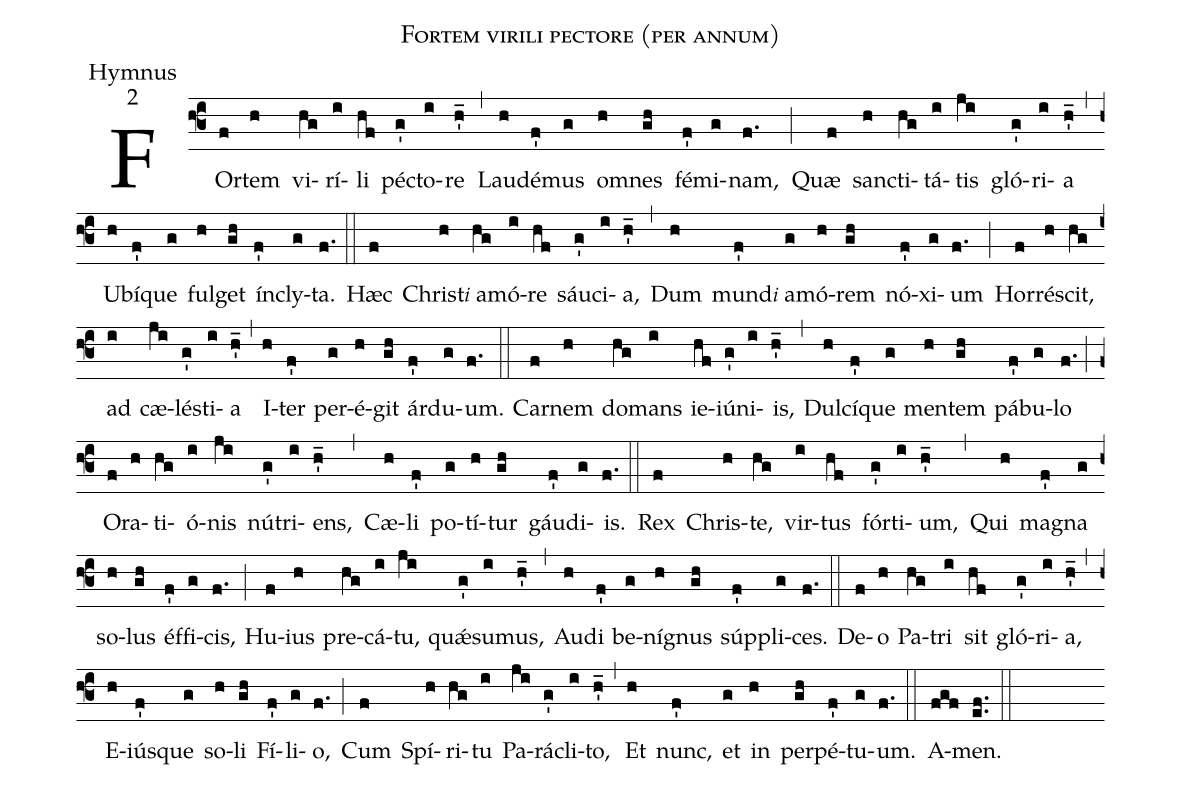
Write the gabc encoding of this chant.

name:Fortem virili pectore (per annum);
office-part:Hymnus;
mode:2;
%%
(f3)
FOr(f)tem(h) vi(hg)rí(i)li(hf) péc(g')to(i)re(h_') (,)
Lau(h)dé(f')mus(g) om(h)nes(gh) fé(f')mi(g)nam,(f.) (;)
Quæ(f) sanc(h)ti(hg)tá(i)tis(ji) gló(g')ri(i)a(h_') (,)
U(h)bí(f')que(g) ful(h)get(gh) ín(f')cly(g)ta.(f.) (::)

Hæc(f) Chris(h)t<e>i</e> a(hg)mó(i)re(hf) sáu(g')ci(i)a,(h_') (,)
Dum(h) mun(f')d<e>i</e> a(g)mó(h)rem(gh) nó(f')xi(g)um(f.) (;)
Hor(f)ré(h)scit,(hg) ad(i) cæ(ji)lés(g')ti(i)a(h_') (,)
I(h)ter(f') per(g)é(h)git(gh) ár(f')du(g)um.(f.) (::)

Car(f)nem(h) do(hg)mans(i) ie(hf)iú(g')ni(i)is,(h_') (,)
Dul(h)cí(f')que(g) men(h)tem(gh) pá(f')bu(g)lo(f.) (;)
O(f)ra(h)ti(hg)ó(i)nis(ji) nú(g')tri(i)ens,(h_') (,)
Cæ(h)li(f') po(g)tí(h)tur(gh) gáu(f')di(g)is.(f.) (::)

Rex(f) Chris(h)te,(hg) vir(i)tus(hf) fór(g')ti(i)um,(h_') (,)
Qui(h) ma(f')gna(g) so(h)lus(gh) éf(f')fi(g)cis,(f.) (;)
Hu(f)ius(h) pre(hg)cá(i)tu,(ji) quǽ(g')su(i)mus,(h_') (,)
Au(h)di(f') be(g)ní(h)gnus(gh) súp(f')pli(g)ces.(f.) (::)

De(f)o(h) Pa(hg)tri(i) sit(hf) gló(g')ri(i)a,(h_') (,)
E(h)iús(f')que(g) so(h)li(gh) Fí(f')li(g)o,(f.) (;)
Cum(f) Spí(h)ri(hg)tu(i) Pa(ji)rá(g')cli(i)to,(h_') (,)
Et(h) nunc,(f') et(g) in(h) per(gh)pé(f')tu(g)um.(f.) (::)
A(fgf)men.(ef..) (::)
